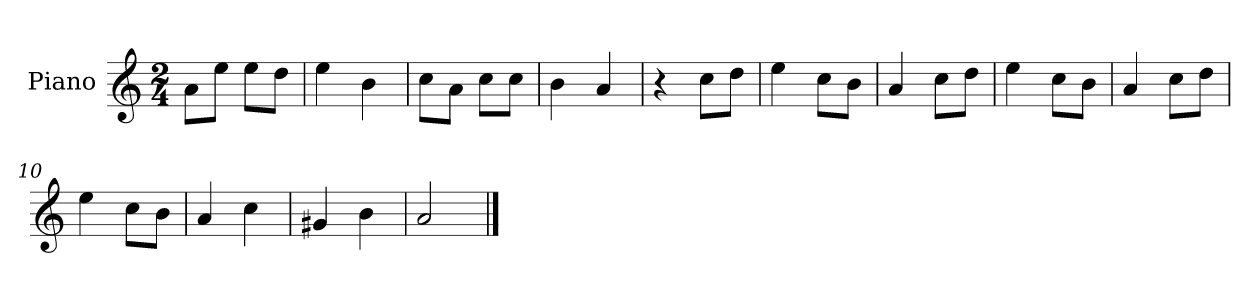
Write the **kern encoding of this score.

**kern
*part1
*staff1
*I"Piano
*I'Pno
*clefG2
*k[]
*M2/4
=1
8a\L
8ee\J
8ee\L
8dd\J
=2
4ee\
4b\
=3
8cc\L
8a\J
8cc\L
8cc\J
=4
4b\
4a/
=5
4r
8cc\L
8dd\J
=6
4ee\
8cc\L
8b\J
=7
4a/
8cc\L
8dd\J
=8
4ee\
8cc\L
8b\J
=9
4a/
8cc\L
8dd\J
=10
4ee\
8cc\L
8b\J
=11
4a/
4cc\
=12
4g#X/
4b\
=13
2a/
==
*-
